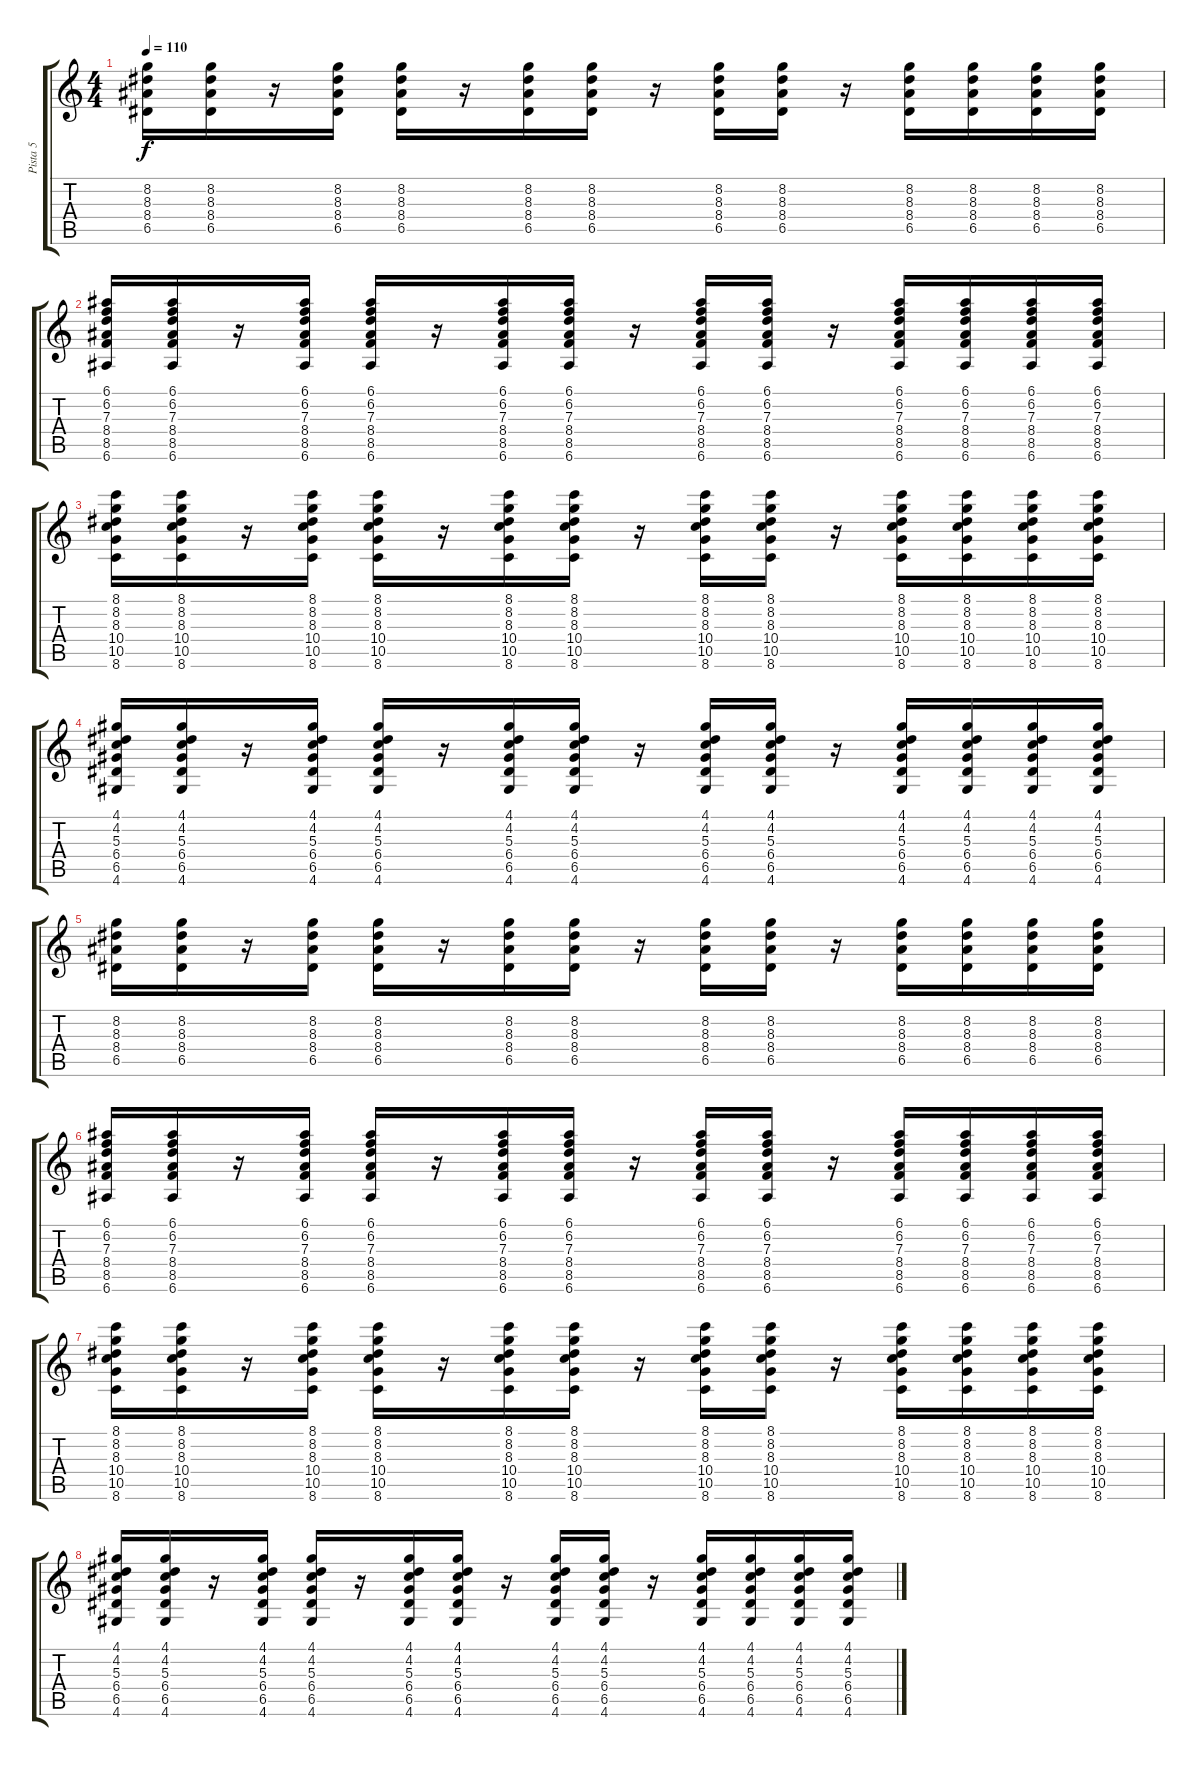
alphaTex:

\track ("Pista 5" "Pista 5") {instrument distortionguitar}
\staff {score tabs}
\tuning (E4 B3 G3 D3 A2 E2) {hide}
\ts (4 4)
\tempo 110
\clef g2
\ks c
(8.2 8.3 8.4 6.5).16{dy f} (8.2 8.3 8.4 6.5).16 r.16 (8.2 8.3 8.4 6.5).16 (8.2 8.3 8.4 6.5).16 r.16 (8.2 8.3 8.4 6.5).16 (8.2 8.3 8.4 6.5).16 r.16 (8.2 8.3 8.4 6.5).16 (8.2 8.3 8.4 6.5).16 r.16 (8.2 8.3 8.4 6.5).16 (8.2 8.3 8.4 6.5).16 (8.2 8.3 8.4 6.5).16 (8.2 8.3 8.4 6.5).16 |
(6.1 6.2 7.3 8.4 8.5 6.6).16 (6.1 6.2 7.3 8.4 8.5 6.6).16 r.16 (6.1 6.2 7.3 8.4 8.5 6.6).16 (6.1 6.2 7.3 8.4 8.5 6.6).16 r.16 (6.1 6.2 7.3 8.4 8.5 6.6).16 (6.1 6.2 7.3 8.4 8.5 6.6).16 r.16 (6.1 6.2 7.3 8.4 8.5 6.6).16 (6.1 6.2 7.3 8.4 8.5 6.6).16 r.16 (6.1 6.2 7.3 8.4 8.5 6.6).16 (6.1 6.2 7.3 8.4 8.5 6.6).16 (6.1 6.2 7.3 8.4 8.5 6.6).16 (6.1 6.2 7.3 8.4 8.5 6.6).16 |
(8.1 8.2 8.3 10.4 10.5 8.6).16 (8.1 8.2 8.3 10.4 10.5 8.6).16 r.16 (8.1 8.2 8.3 10.4 10.5 8.6).16 (8.1 8.2 8.3 10.4 10.5 8.6).16 r.16 (8.1 8.2 8.3 10.4 10.5 8.6).16 (8.1 8.2 8.3 10.4 10.5 8.6).16 r.16 (8.1 8.2 8.3 10.4 10.5 8.6).16 (8.1 8.2 8.3 10.4 10.5 8.6).16 r.16 (8.1 8.2 8.3 10.4 10.5 8.6).16 (8.1 8.2 8.3 10.4 10.5 8.6).16 (8.1 8.2 8.3 10.4 10.5 8.6).16 (8.1 8.2 8.3 10.4 10.5 8.6).16 |
(4.1 4.2 5.3 6.4 6.5 4.6).16 (4.1 4.2 5.3 6.4 6.5 4.6).16 r.16 (4.1 4.2 5.3 6.4 6.5 4.6).16 (4.1 4.2 5.3 6.4 6.5 4.6).16 r.16 (4.1 4.2 5.3 6.4 6.5 4.6).16 (4.1 4.2 5.3 6.4 6.5 4.6).16 r.16 (4.1 4.2 5.3 6.4 6.5 4.6).16 (4.1 4.2 5.3 6.4 6.5 4.6).16 r.16 (4.1 4.2 5.3 6.4 6.5 4.6).16 (4.1 4.2 5.3 6.4 6.5 4.6).16 (4.1 4.2 5.3 6.4 6.5 4.6).16 (4.1 4.2 5.3 6.4 6.5 4.6).16 |
(8.2 8.3 8.4 6.5).16 (8.2 8.3 8.4 6.5).16 r.16 (8.2 8.3 8.4 6.5).16 (8.2 8.3 8.4 6.5).16 r.16 (8.2 8.3 8.4 6.5).16 (8.2 8.3 8.4 6.5).16 r.16 (8.2 8.3 8.4 6.5).16 (8.2 8.3 8.4 6.5).16 r.16 (8.2 8.3 8.4 6.5).16 (8.2 8.3 8.4 6.5).16 (8.2 8.3 8.4 6.5).16 (8.2 8.3 8.4 6.5).16 |
(6.1 6.2 7.3 8.4 8.5 6.6).16 (6.1 6.2 7.3 8.4 8.5 6.6).16 r.16 (6.1 6.2 7.3 8.4 8.5 6.6).16 (6.1 6.2 7.3 8.4 8.5 6.6).16 r.16 (6.1 6.2 7.3 8.4 8.5 6.6).16 (6.1 6.2 7.3 8.4 8.5 6.6).16 r.16 (6.1 6.2 7.3 8.4 8.5 6.6).16 (6.1 6.2 7.3 8.4 8.5 6.6).16 r.16 (6.1 6.2 7.3 8.4 8.5 6.6).16 (6.1 6.2 7.3 8.4 8.5 6.6).16 (6.1 6.2 7.3 8.4 8.5 6.6).16 (6.1 6.2 7.3 8.4 8.5 6.6).16 |
(8.1 8.2 8.3 10.4 10.5 8.6).16 (8.1 8.2 8.3 10.4 10.5 8.6).16 r.16 (8.1 8.2 8.3 10.4 10.5 8.6).16 (8.1 8.2 8.3 10.4 10.5 8.6).16 r.16 (8.1 8.2 8.3 10.4 10.5 8.6).16 (8.1 8.2 8.3 10.4 10.5 8.6).16 r.16 (8.1 8.2 8.3 10.4 10.5 8.6).16 (8.1 8.2 8.3 10.4 10.5 8.6).16 r.16 (8.1 8.2 8.3 10.4 10.5 8.6).16 (8.1 8.2 8.3 10.4 10.5 8.6).16 (8.1 8.2 8.3 10.4 10.5 8.6).16 (8.1 8.2 8.3 10.4 10.5 8.6).16 |
(4.1 4.2 5.3 6.4 6.5 4.6).16 (4.1 4.2 5.3 6.4 6.5 4.6).16 r.16 (4.1 4.2 5.3 6.4 6.5 4.6).16 (4.1 4.2 5.3 6.4 6.5 4.6).16 r.16 (4.1 4.2 5.3 6.4 6.5 4.6).16 (4.1 4.2 5.3 6.4 6.5 4.6).16 r.16 (4.1 4.2 5.3 6.4 6.5 4.6).16 (4.1 4.2 5.3 6.4 6.5 4.6).16 r.16 (4.1 4.2 5.3 6.4 6.5 4.6).16 (4.1 4.2 5.3 6.4 6.5 4.6).16 (4.1 4.2 5.3 6.4 6.5 4.6).16 (4.1 4.2 5.3 6.4 6.5 4.6).16
